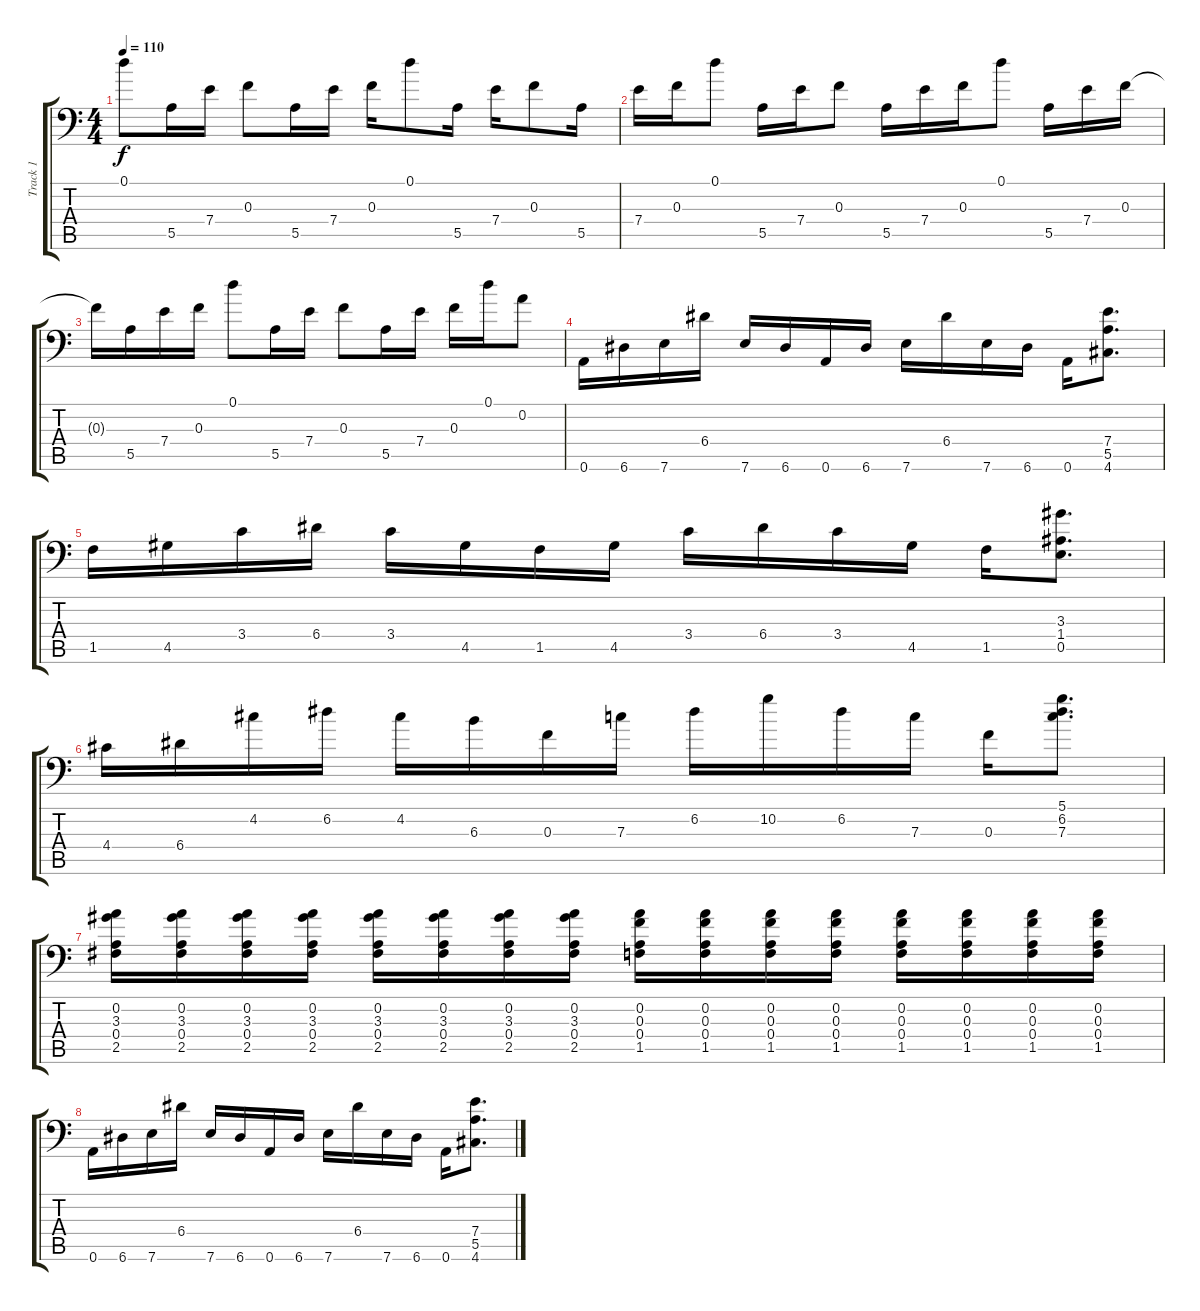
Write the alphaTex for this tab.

\track ("Track 1" "Track 1") {instrument distortionguitar}
\staff {score tabs}
\tuning (D4 A3 F3 A2 E2 A1) {hide}
\ts (4 4)
\tempo 110
\clef f4
\ks c
0.1.8{dy f} 5.5.16 7.4.16 0.3.8 5.5.16 7.4.16 0.3.16 0.1.8 5.5.16 7.4.16 0.3.8 5.5.16 |
7.4.16 0.3.16 0.1.8 5.5.16 7.4.16 0.3.8 5.5.16 7.4.16 0.3.16 0.1.8 5.5.16 7.4.16 0.3.16 |
0.3{t}.16 5.5.16 7.4.16 0.3.16 0.1.8 5.5.16 7.4.16 0.3.8 5.5.16 7.4.16 0.3.16 0.1.16 0.2.8 |
0.6.16 6.6.16 7.6.16 6.4.16 7.6.16 6.6.16 0.6.16 6.6.16 7.6.16 6.4.16 7.6.16 6.6.16 0.6.16 (7.4 5.5 4.6).8{d} |
1.5.16 4.5.16 3.4.16 6.4.16 3.4.16 4.5.16 1.5.16 4.5.16 3.4.16 6.4.16 3.4.16 4.5.16 1.5.16 (3.3 1.4 0.5).8{d} |
4.4.16 6.4.16 4.2.16 6.2.16 4.2.16 6.3.16 0.3.16 7.3.16 6.2.16 10.2.16 6.2.16 7.3.16 0.3.16 (5.1 6.2 7.3).8{d} |
(0.2 3.3 0.4 2.5).16 (0.2 3.3 0.4 2.5).16 (0.2 3.3 0.4 2.5).16 (0.2 3.3 0.4 2.5).16 (0.2 3.3 0.4 2.5).16 (0.2 3.3 0.4 2.5).16 (0.2 3.3 0.4 2.5).16 (0.2 3.3 0.4 2.5).16 (0.2 0.3 0.4 1.5).16 (0.2 0.3 0.4 1.5).16 (0.2 0.3 0.4 1.5).16 (0.2 0.3 0.4 1.5).16 (0.2 0.3 0.4 1.5).16 (0.2 0.3 0.4 1.5).16 (0.2 0.3 0.4 1.5).16 (0.2 0.3 0.4 1.5).16 |
0.6.16 6.6.16 7.6.16 6.4.16 7.6.16 6.6.16 0.6.16 6.6.16 7.6.16 6.4.16 7.6.16 6.6.16 0.6.16 (7.4 5.5 4.6).8{d}
